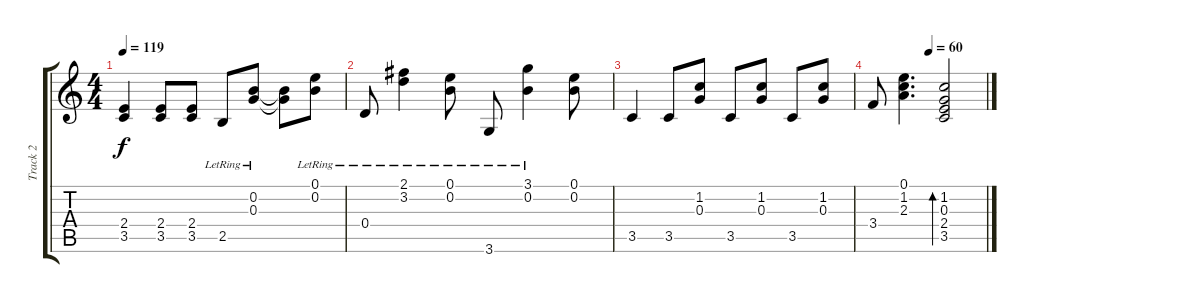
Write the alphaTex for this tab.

\track ("Track 2" "Track 2") {instrument acousticguitarsteel}
\staff {score tabs}
\tuning (E4 B3 G3 D3 A2 E2) {hide}
\ts (4 4)
\tempo 119
\clef g2
\ks c
(2.4 3.5).4{dy f} (2.4 3.5).8 (2.4 3.5).8 2.5{lr}.8 (0.2{lr} 0.3{lr}).8 (0.2{t} 0.3{t}).8 (0.1 0.2{lr}).8 |
0.4{lr}.8 (2.1{lr} 3.2{lr}).4 (0.1 0.2{lr}).8 3.6{lr}.8 (3.1{lr} 0.2).4 (0.1 0.2).8 |
3.5.4 3.5.8 (1.2 0.3).8 3.5.8 (1.2 0.3).8 3.5.8 (1.2 0.3).8 |
\tempo (60 0.5)
3.4.8 (0.1 1.2 2.3).4{d} (1.2 0.3 2.4 3.5).2{bd 60}
